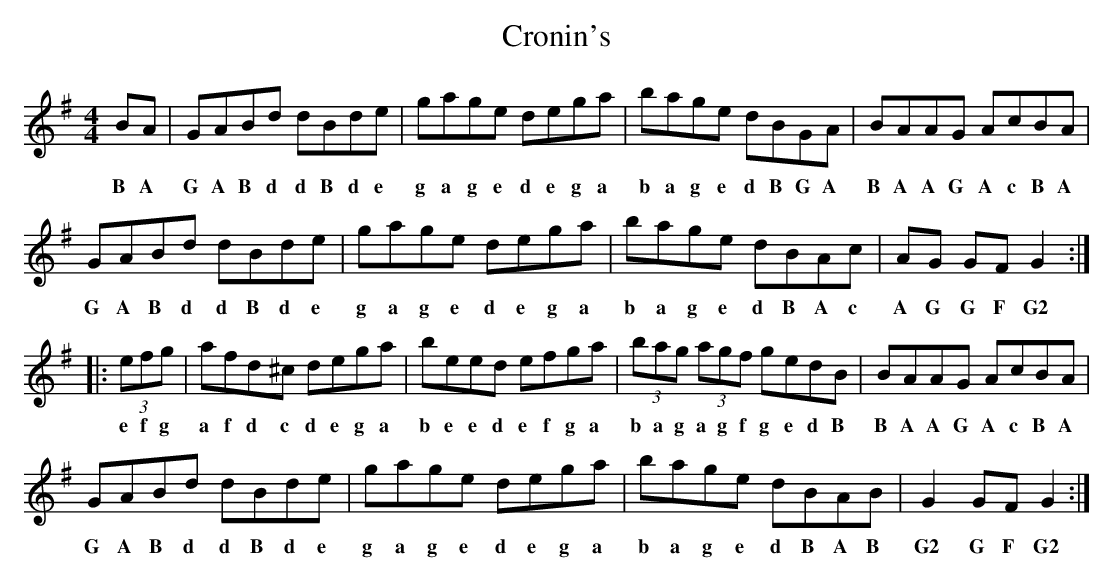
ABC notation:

X:1
T: Cronin's
M: 4/4
L: 1/8
K: Gmaj
BA|GABd dBde|gage dega|bage dBGA|BAAG AcBA|
w: B A G A B d d B d e g a g e d e g a b a g e d B G A B A A G A c B A
GABd dBde|gage dega|bage dBAc|AG GF G2:|
w: G A B d d B d e g a g e d e g a b a g e d B A c A G G F G2
|:(3efg|afd^c dega|beed efga|(3bag (3agf gedB|BAAG AcBA|
w: e f g a f d c d e g a b e e d e f g a b a g a g f g e d B B A A G A c B A
GABd dBde|gage dega|bage dBAB|G2 GF G2:|
w: G A B d d B d e g a g e d e g a b a g e d B A B G2 G F G2
